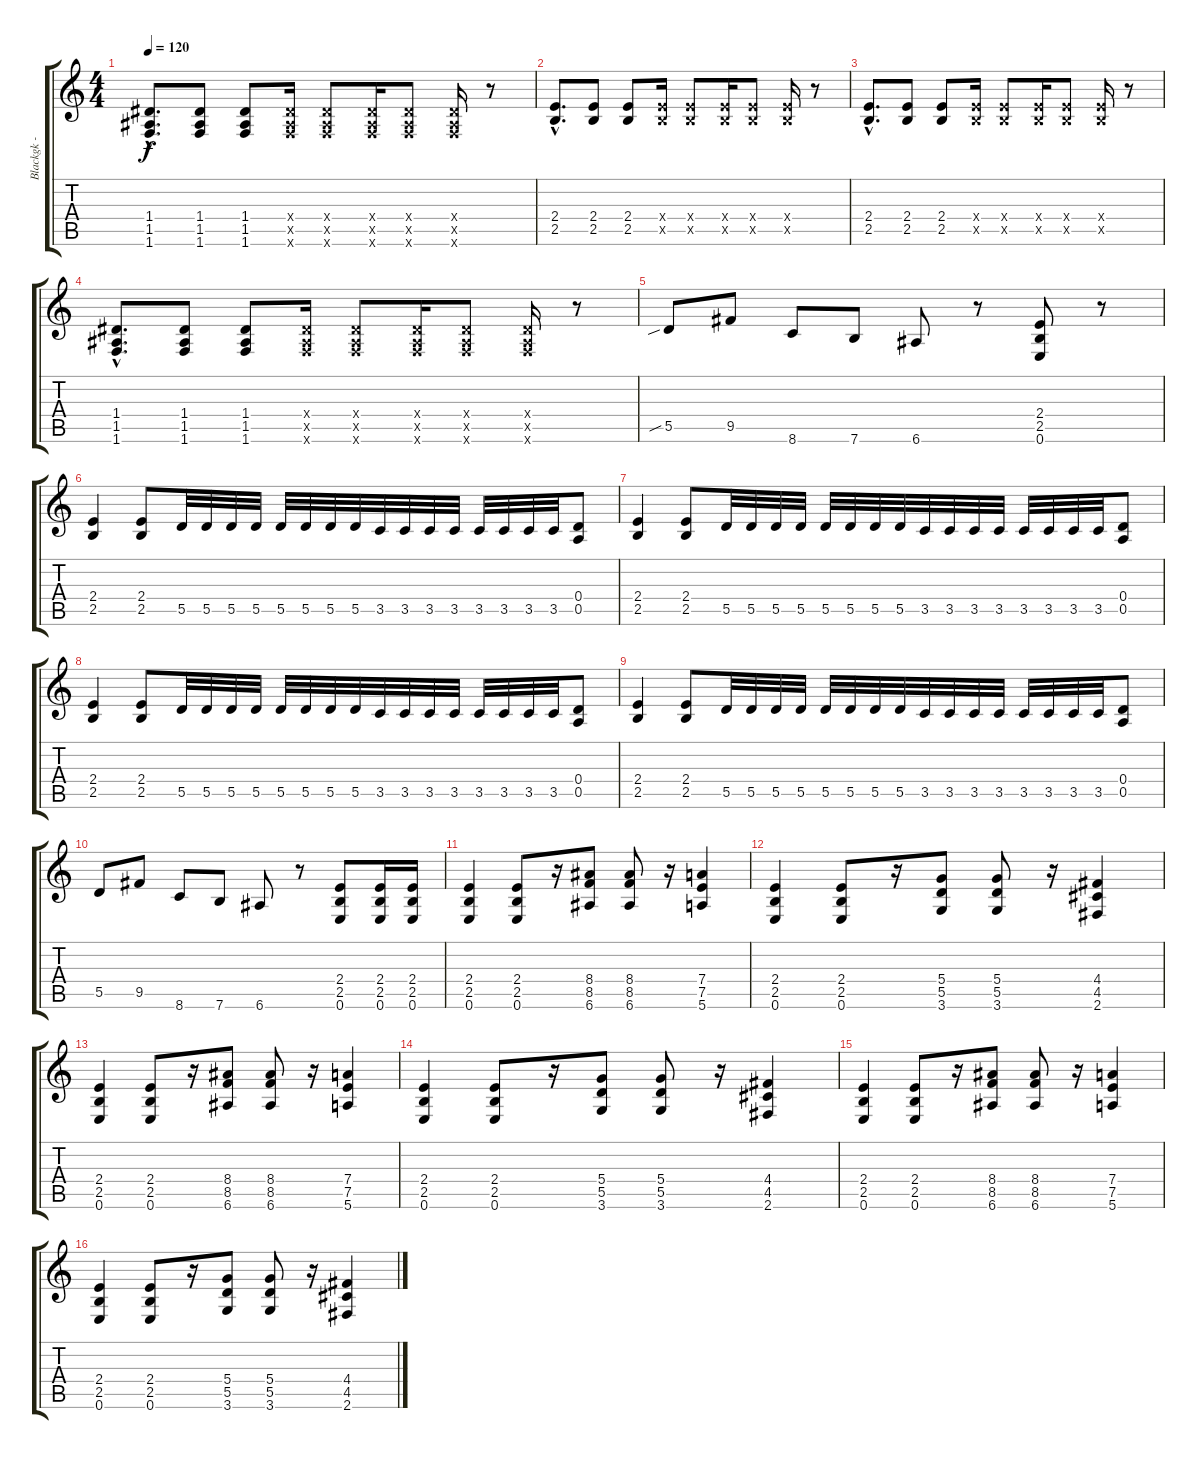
\track ("Blackgk - Guitar" "Blackgk - ") {instrument overdrivenguitar}
\staff {score tabs}
\tuning (E4 B3 G3 D3 A2 E2) {hide}
\ts (4 4)
\tempo 120
\clef g2
\ks c
(1.4{hac} 1.5{hac} 1.6{hac}).8{d dy f} (1.4 1.5 1.6).8 (1.4 1.5 1.6).8 (1.4{x} 1.5{x} 1.6{x}).16 (1.4{x} 1.5{x} 1.6{x}).8 (1.4{x} 1.5{x} 1.6{x}).16 (1.4{x} 1.5{x} 1.6{x}).8 (1.4{x} 1.5{x} 1.6{x}).16 r.8 |
(2.4{hac} 2.5{hac}).8{d} (2.4 2.5).8 (2.4 2.5).8 (2.4{x} 2.5{x}).16 (2.4{x} 2.5{x}).8 (2.4{x} 2.5{x}).16 (2.4{x} 2.5{x}).8 (2.4{x} 2.5{x}).16 r.8 |
(2.4{hac} 2.5{hac}).8{d} (2.4 2.5).8 (2.4 2.5).8 (2.4{x} 2.5{x}).16 (2.4{x} 2.5{x}).8 (2.4{x} 2.5{x}).16 (2.4{x} 2.5{x}).8 (2.4{x} 2.5{x}).16 r.8 |
(1.4{hac} 1.5{hac} 1.6{hac}).8{d} (1.4 1.5 1.6).8 (1.4 1.5 1.6).8 (1.4{x} 1.5{x} 1.6{x}).16 (1.4{x} 1.5{x} 1.6{x}).8 (1.4{x} 1.5{x} 1.6{x}).16 (1.4{x} 1.5{x} 1.6{x}).8 (1.4{x} 1.5{x} 1.6{x}).16 r.8 |
5.5{sib}.8 9.5.8 8.6.8 7.6.8 6.6.8 r.8 (2.4 2.5 0.6).8 r.8 |
(2.4 2.5).4 (2.4 2.5).8 5.5.32 5.5.32 5.5.32 5.5.32 5.5.32 5.5.32 5.5.32 5.5.32 3.5.32 3.5.32 3.5.32 3.5.32 3.5.32 3.5.32 3.5.32 3.5.32 (0.4 0.5).8 |
(2.4 2.5).4 (2.4 2.5).8 5.5.32 5.5.32 5.5.32 5.5.32 5.5.32 5.5.32 5.5.32 5.5.32 3.5.32 3.5.32 3.5.32 3.5.32 3.5.32 3.5.32 3.5.32 3.5.32 (0.4 0.5).8 |
(2.4 2.5).4 (2.4 2.5).8 5.5.32 5.5.32 5.5.32 5.5.32 5.5.32 5.5.32 5.5.32 5.5.32 3.5.32 3.5.32 3.5.32 3.5.32 3.5.32 3.5.32 3.5.32 3.5.32 (0.4 0.5).8 |
(2.4 2.5).4 (2.4 2.5).8 5.5.32 5.5.32 5.5.32 5.5.32 5.5.32 5.5.32 5.5.32 5.5.32 3.5.32 3.5.32 3.5.32 3.5.32 3.5.32 3.5.32 3.5.32 3.5.32 (0.4 0.5).8 |
5.5.8 9.5.8 8.6.8 7.6.8 6.6.8 r.8 (2.4 2.5 0.6).8 (2.4 2.5 0.6).16 (2.4 2.5 0.6).16 |
(2.4 2.5 0.6).4 (2.4 2.5 0.6).8 r.16 (8.4 8.5 6.6).8 (8.4 8.5 6.6).8 r.16 (7.4 7.5 5.6).4 |
(2.4 2.5 0.6).4 (2.4 2.5 0.6).8 r.16 (5.4 5.5 3.6).8 (5.4 5.5 3.6).8 r.16 (4.4 4.5 2.6).4 |
(2.4 2.5 0.6).4 (2.4 2.5 0.6).8 r.16 (8.4 8.5 6.6).8 (8.4 8.5 6.6).8 r.16 (7.4 7.5 5.6).4 |
(2.4 2.5 0.6).4 (2.4 2.5 0.6).8 r.16 (5.4 5.5 3.6).8 (5.4 5.5 3.6).8 r.16 (4.4 4.5 2.6).4 |
(2.4 2.5 0.6).4 (2.4 2.5 0.6).8 r.16 (8.4 8.5 6.6).8 (8.4 8.5 6.6).8 r.16 (7.4 7.5 5.6).4 |
(2.4 2.5 0.6).4 (2.4 2.5 0.6).8 r.16 (5.4 5.5 3.6).8 (5.4 5.5 3.6).8 r.16 (4.4 4.5 2.6).4
